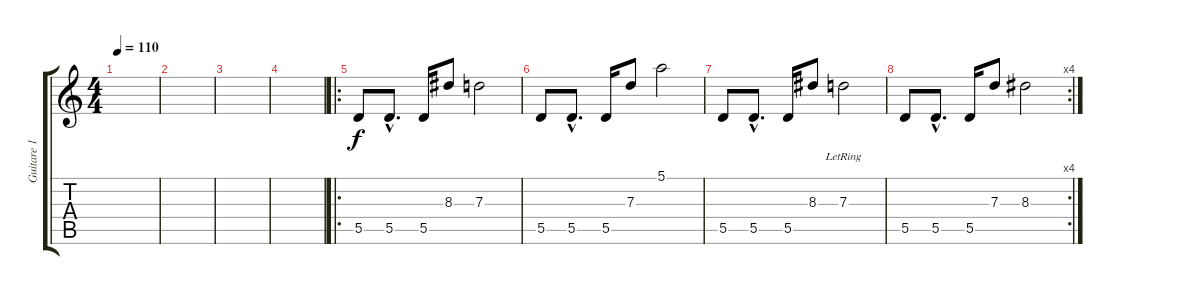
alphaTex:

\track ("Guitare 1 (clean)" "Guitare 1 ") {instrument electricguitarclean}
\staff {score tabs}
\tuning (E4 B3 G3 D3 A2 D2) {hide}
\ts (4 4)
\tempo 110
\clef g2
\ks c
|
|
|
|
\ro
5.5.8 5.5{hac}.8{d} 5.5.16 8.3.8 7.3.2 |
5.5.8 5.5{hac}.8{d} 5.5.16 7.3.8 5.1.2 |
5.5.8 5.5{hac}.8{d} 5.5.16 8.3.8 7.3{lr}.2 |
\rc 4
5.5.8 5.5{hac}.8{d} 5.5.16 7.3.8 8.3.2
